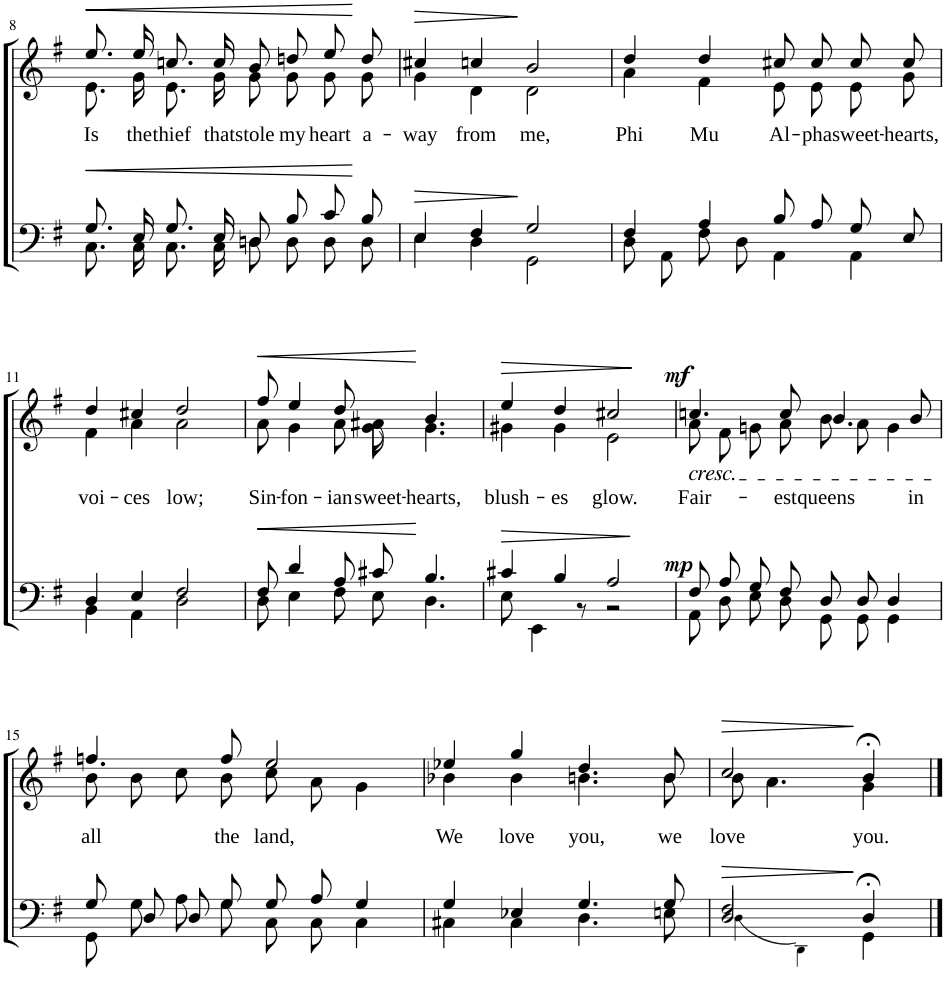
**kern	**dynam	**kern	**text	**dynam
*part2	*part2	*part1	*part1	*part1
*staff2	*staff2	*staff1	*staff1	*staff1
*I"BASS	*	*I"TENOR	*	*
*I'B	*	*I'T	*	*
!!LO:PB:g=z
*clefF4	*	*clefG2	*	*
*k[f#]	*	*k[f#]	*	*
*M4/4	*	*M4/4	*	*
*met(c)	*	*met(c)	*	*
=8	=8	=8	=8	=8
!	!LO:HP:b	!	!LO:LY:b	!LO:HP:b
*^	*	*^	*	*
8.G/L	8.C\L	<	8.ee/L	8.e\L	Is	<
!	!	!	!	!	!LO:LY:b	!
16E/Jk	16C\Jk	.	16ee/Jk	16g\Jk	the	.
!	!	!	!	!	!LO:LY:b	!
8.G/L	8.C\L	.	8.ccn/L	8.e\L	thief	.
!	!	!	!	!	!LO:LY:b	!
16E/Jk	16C\Jk	.	16cc/Jk	16g\Jk	that	.
!	!	!	!	!	!LO:LY:b	!
8Dn/L	8Dn\L	.	8b/L	8g\L	stole	.
!	!	!	!	!	!LO:LY:b	!
8B/J	8D\J	.	8ddn/J	8g\J	my	.
!	!	!	!	!	!LO:LY:b	!
8c/L	8D\L	.	8ee/L	8g\L	heart	.
!	!	!	!	!	!LO:LY:b	!
8B/J	8D\J	[	8dd/J	8g\J	a-	[
=9	=9	=9	=9	=9	=9	=9
!	!	!LO:HP:b	!	!	!LO:LY:b	!LO:HP:b
4E/	4E\	>	4cc#X/	4g\	-way	>
!	!	!	!	!	!LO:LY:b	!
4F#/	4D\	.	4ccn/	4d\	from	.
!	!	!	!	!	!LO:LY:b	!
2G/	2GG\	]	2b/	2d\	me,	]
=10	=10	=10	=10	=10	=10	=10
!	!	!	!	!	!LO:LY:b	!
4F#/	8D\L	.	4dd/	4a\	Phi	.
.	8AA\J	.	.	.	.	.
!	!	!	!	!	!LO:LY:b	!
4A/	8F#\L	.	4dd/	4f#\	Mu	.
.	8D\J	.	.	.	.	.
!	!	!	!	!	!LO:LY:b	!
8B/L	4AA\	.	8cc#X/L	8e\L	Al-	.
!	!	!	!	!	!LO:LY:b	!
8A/J	.	.	8cc#/J	8e\J	-pha	.
!	!	!	!	!	!LO:LY:b	!
8G/L	4AA\	.	8cc#/L	8e\L	sweet-	.
!	!	!	!	!	!LO:LY:b	!
8E/J	.	.	8cc#/J	8g\J	-hearts,	.
!!LO:LB:g=z	!!
=11	=11	=11	=11	=11	=11	=11
!	!	!	!	!	!LO:LY:b	!
4D/	4BB\	.	4dd/	4f#\	voi-	.
!	!	!	!	!	!LO:LY:b	!
4E/	4AA\	.	4cc#X/	4a\	-ces	.
!	!	!	!	!	!LO:LY:b	!
2F#/	2D\	.	2dd/	2a\	low;	.
=12	=12	=12	=12	=12	=12	=12
!	!	!LO:HP:b	!	!	!LO:LY:b	!LO:HP:b
8F#/	8D\	<	8ff#/	8a\	Sin-	<
!	!	!	!	!	!LO:LY:b	!
4d/	4E\	.	4ee/	4g\	-fon-	.
!	!	!	!	!	!LO:LY:b	!
8A/	8F#\	.	8dd/	8a\	-ian	.
!	!	!	!	!	!LO:LY:b	!
8c#X/	8E\	.	8a#X\	8g\	sweet-	.
!	!	!	!	!	!LO:LY:b	!
4.B/	4.D\	[	4.b/	4.g\	-hearts,	[
=13	=13	=13	=13	=13	=13	=13
!	!	!LO:HP:b	!	!	!LO:LY:b	!LO:HP:b
4c#X/	8E\	>	4ee/	4g#X\	blush-	>
.	4EE\	.	.	.	.	.
!	!	!	!	!	!LO:LY:b	!
4B/	.	.	4dd/	4g#\	-es	.
.	8r	.	.	.	.	.
!	!	!	!	!	!LO:LY:b	!
2A/	2r	]	2cc#X/	2e\	glow.	]
=14	=14	=14	=14	=14	=14	=14
!	!	!	!LO:TX:b:i:t=cresc.	!	!	!
!	!	!LO:DY:a	!	!	!LO:LY:b	!LO:DY:a
8F#/L	8AA\L	mp	4.ccn/	8a\L	Fair-	mf
8A/J	8D\J	.	.	8f#\J	.	.
8G/L	8E\L	.	.	8gn\L	.	.
!	!	!	!	!	!LO:LY:b	!
8F#/J	8D\J	.	8cc/	8a\J	-est	.
!	!	!	!	!	!LO:LY:b	!
8D/L	8GG\L	.	4.b/	8b\L	queens	.
8D/J	8GG\J	.	.	8a\J	.	.
4D/	4GG\	.	.	4g\	.	.
!	!	!	!	!	!LO:LY:b	!
.	.	.	8b/	.	in	.
!!LO:LB:g=z	!!
=15	=15	=15	=15	=15	=15	=15
!	!	!	!	!	!LO:LY:b	!
8G/L	8GG\L	.	4.ffn/	8b\L	all	.
8D/J	8G\J	.	.	8b\J	.	.
8D/L	8A\L	.	.	8cc\L	.	.
!	!	!	!	!	!LO:LY:b	!
8G/J	8G\J	.	8ff/	8b\J	the	.
!	!	!	!	!	!LO:LY:b	!
8G/L	8C\L	.	2ee/	8cc\L	land,	.
8A/J	8C\J	.	.	8a\J	.	.
4G/	4C\	.	.	4g\	.	.
=16	=16	=16	=16	=16	=16	=16
!	!	!	!	!	!LO:LY:b	!
4G/	4C#X\	.	4ee-X/	4b-X\	We	.
!	!	!	!	!	!LO:LY:b	!
4E-X/	4C#\	.	4gg/	4b-\	love	.
!	!	!	!	!	!LO:LY:b	!
4.G/	4.D\	.	4.dd/	4.bn\	you,	.
!	!	!	!	!	!LO:LY:b	!
8G/	8En\	.	8b/	8b\	we	.
=17	=17	=17	=17	=17	=17	=17
!	!	!LO:HP:b	!	!	!LO:LY:b	!LO:HP:b
*	*^	*	*	*	*	*
2F#/	2D/	(4D!\	>	2cc/	8b\	love	>
.	.	.	.	.	4.a\	.	.
.	.	4DD!\)	.	.	.	.	.
!	!	!	!	!	!	!LO:LY:b	!
4D;</	4GG\	4ryy	]	4b;</	4g\	you.	]
*v	*v	*v	*	*	*	*	*
*	*	*v	*v	*	*
==	==	==	==	==
*-	*-	*-	*-	*-
